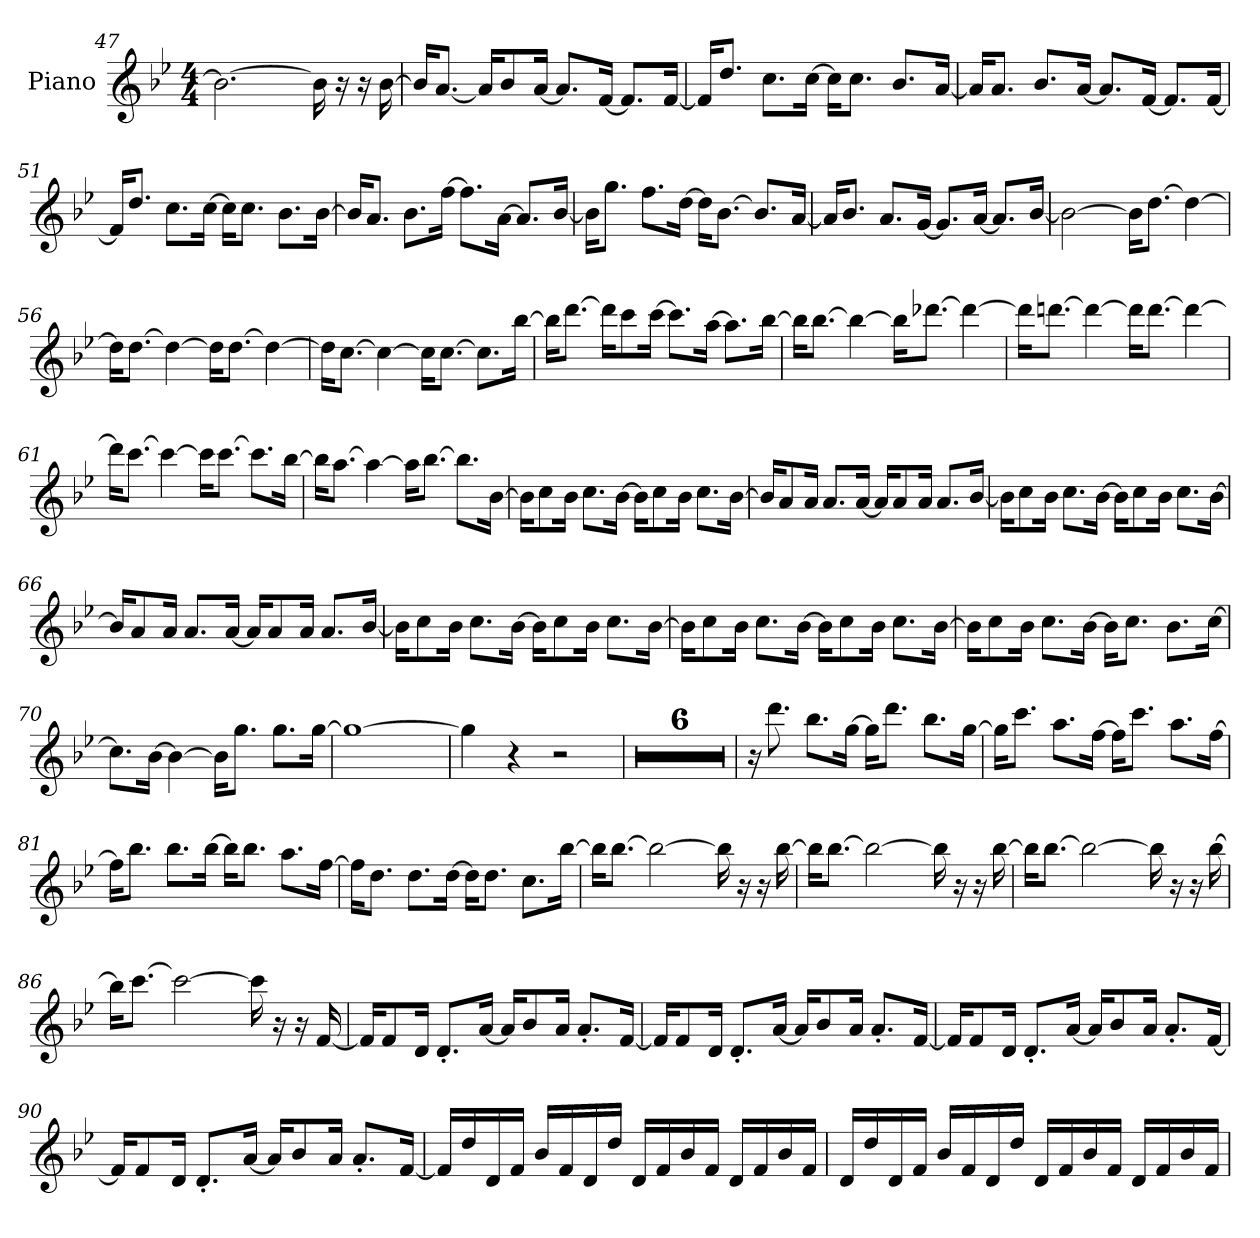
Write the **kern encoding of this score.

**kern
*part1
*staff1
*I"Piano
*I'Pia.
!!LO:LB:g=z
*clefG2
*k[b-e-]
*M4/4
=47
2.b-_
16b-]
16r
16r
[16b-
=48
16b-KL]
[8.aJ
16aKL]
8b-
[16aJk
8.aL]
[16fJk
8.fL]
[16fJk
=49
16fKL]
8.ddJ
8.ccL
[16ccJk
16ccKL]
8.ccJ
8.b-L
[16aJk
=50
16aKL]
8.aJ
8.b-L
[16aJk
8.aL]
[16fJk
8.fL]
[16fJk
!!LO:PB:g=z
=51
16fKL]
8.ddJ
8.ccL
[16ccJk
16ccKL]
8.ccJ
8.b-L
[16b-Jk
=52
16b-KL]
8.aJ
8.b-L
[16ffJk
8.ffL]
[16aJk
8.aL]
[16b-Jk
=53
16b-KL]
8.ggJ
8.ffL
[16ddJk
16ddKL]
[8.b-J
8.b-L]
[16aJk
=54
16aKL]
8.b-J
8.aL
[16gJk
8.gL]
[16aJk
8.aL]
[16b-Jk
!!LO:LB:g=z
=55
2b-_
16b-KL]
[8.ddJ
4dd_
=56
16ddKL]
[8.ddJ
4dd_
16ddKL]
[8.ddJ
4dd_
=57
16ddKL]
[8.ccJ
4cc_
16ccKL]
[8.ccJ
8.ccL]
[16bb-Jk
=58
16bb-KL]
[8.dddJ
16dddKL]
8ccc
[16cccJk
8.cccL]
[16aaJk
8.aaL]
[16bb-Jk
=59
16bb-KL]
[8.bb-J
4bb-_
16bb-KL]
[8.ddd-XJ
4ddd-_
!!LO:LB:g=z
=60
16ddd-KL]
[8.dddnJ
4ddd_
16dddKL]
[8.dddJ
4ddd_
=61
16dddKL]
[8.cccJ
4ccc_
16cccKL]
[8.cccJ
8.cccL]
[16bb-Jk
=62
16bb-KL]
[8.aaJ
4aa_
16aaKL]
[8.bb-J
8.bb-L]
[16b-Jk
=63
16b-KL]
8cc
16b-Jk
8.ccL
[16b-Jk
16b-KL]
8cc
16b-Jk
8.ccL
[16b-Jk
!!LO:LB:g=z
=64
16b-KL]
8a
16aJk
8.aL
[16aJk
16aKL]
8a
16aJk
8.aL
[16b-Jk
=65
16b-KL]
8cc
16b-Jk
8.ccL
[16b-Jk
16b-KL]
8cc
16b-Jk
8.ccL
[16b-Jk
=66
16b-KL]
8a
16aJk
8.aL
[16aJk
16aKL]
8a
16aJk
8.aL
[16b-Jk
=67
16b-KL]
8cc
16b-Jk
8.ccL
[16b-Jk
16b-KL]
8cc
16b-Jk
8.ccL
[16b-Jk
!!LO:LB:g=z
=68
16b-KL]
8cc
16b-Jk
8.ccL
[16b-Jk
16b-KL]
8cc
16b-Jk
8.ccL
[16b-Jk
=69
16b-KL]
8cc
16b-Jk
8.ccL
[16b-Jk
16b-KL]
8.ccJ
8.b-L
[16ccJk
=70
8.ccL]
[16b-Jk
4b-_
16b-KL]
8.ggJ
8.ggL
[16ggJk
=71
1gg_
=72
4gg]
4r
2r
=73
1r
!!LO:LB:g=z
=74
1r
=75
1r
=76
1r
=77
1r
=78
1r
=79
16r
8.ddd
8.bb-L
[16ggJk
16ggKL]
8.dddJ
8.bb-L
[16ggJk
=80
16ggKL]
8.cccJ
8.aaL
[16ffJk
16ffKL]
8.cccJ
8.aaL
[16ffJk
!!LO:LB:g=z
=81
16ffKL]
8.bb-J
8.bb-L
[16bb-Jk
16bb-KL]
8.bb-J
8.aaL
[16ffJk
=82
16ffKL]
8.ddJ
8.ddL
[16ddJk
16ddKL]
8.ddJ
8.ccL
[16bb-Jk
=83
16bb-KL]
[8.bb-J
2bb-_
16bb-]
16r
16r
[16bb-
=84
16bb-KL]
[8.bb-J
2bb-_
16bb-]
16r
16r
[16bb-
!!LO:LB:g=z
=85
16bb-KL]
[8.bb-J
2bb-_
16bb-]
16r
16r
[16bb-
=86
16bb-KL]
[8.cccJ
2ccc_
16ccc]
16r
16r
[16f
=87
16fKL]
8f
16dJk
8.d'L
[16aJk
16aKL]
8b-
16aJk
8.a'L
[16fJk
=88
16fKL]
8f
16dJk
8.d'L
[16aJk
16aKL]
8b-
16aJk
8.a'L
[16fJk
!!LO:LB:g=z
=89
16fKL]
8f
16dJk
8.d'L
[16aJk
16aKL]
8b-
16aJk
8.a'L
[16fJk
=90
16fKL]
8f
16dJk
8.d'L
[16aJk
16aKL]
8b-
16aJk
8.a'L
[16fJk
=91
16fLL]
16dd
16d
16fJJ
16b-LL
16f
16d
16ddJJ
16dLL
16f
16b-
16fJJ
16dLL
16f
16b-
16fJJ
!!LO:LB:g=z
=92
16dLL
16dd
16d
16fJJ
16b-LL
16f
16d
16ddJJ
16dLL
16f
16b-
16fJJ
16dLL
16f
16b-
16fJJ
=
*-
